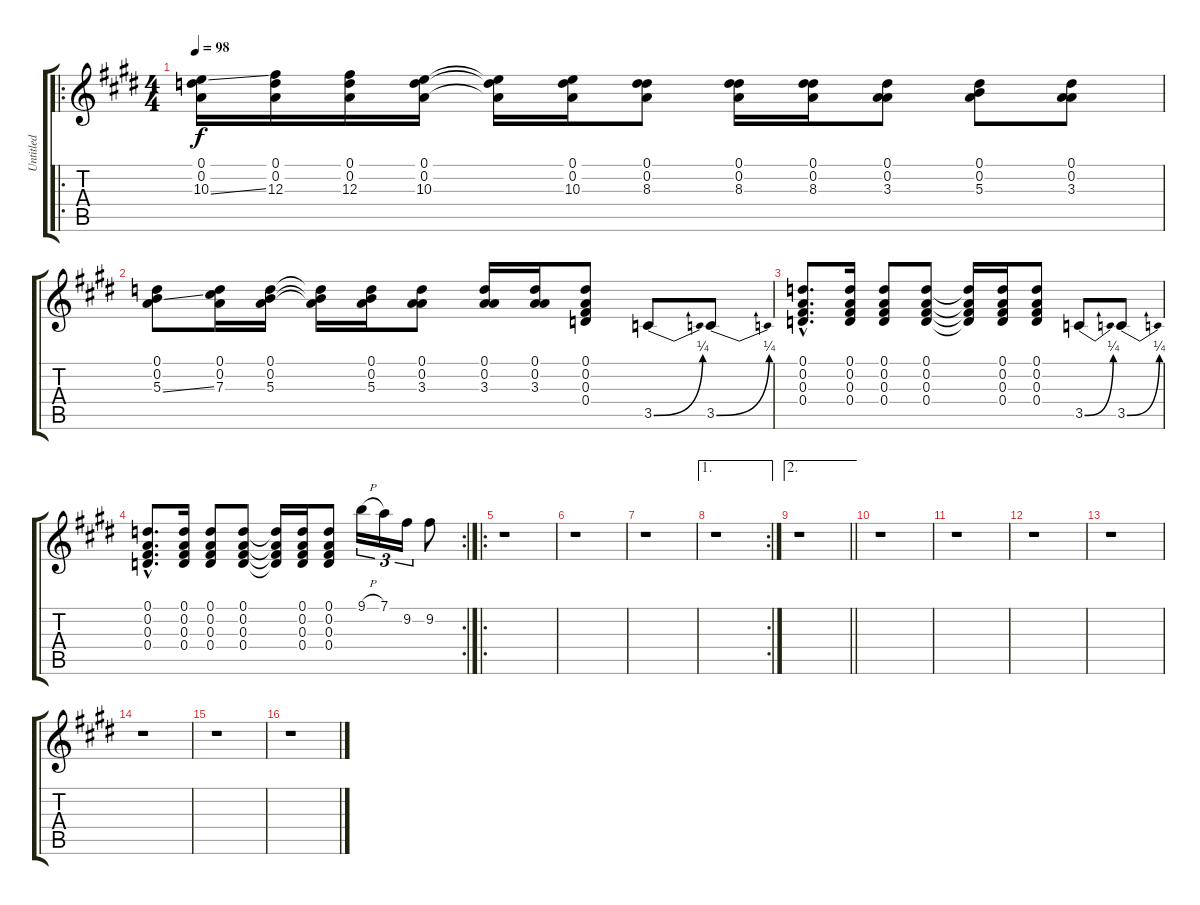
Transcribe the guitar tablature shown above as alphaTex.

\track ("Untitled" "Untitled") {instrument acousticguitarsteel}
\staff {score tabs}
\tuning (D4 A3 Gb3 D3 A2 D2) {hide}
\ro
\ts (4 4)
\tempo 98
\clef g2
\ks e
(0.1 0.2 10.3{ss}).16{dy f instrument acousticguitarsteel} (0.1 0.2 12.3).16 (0.1 0.2 12.3).16 (0.1 0.2 10.3).16 (0.1{t} 0.2{t} 10.3{t}).16 (0.1 0.2 10.3).16 (0.1 0.2 8.3).8 (0.1 0.2 8.3).16 (0.1 0.2 8.3).16 (0.1 0.2 3.3).8 (0.1 0.2 5.3).8 (0.1 0.2 3.3).8 |
\ks c#minor
(0.1 0.2 5.3{ss}).8 (0.1 0.2 7.3).16 (0.1 0.2 5.3).16 (0.1{t} 0.2{t} 5.3{t}).16 (0.1 0.2 5.3).16 (0.1 0.2 3.3).8 (0.1 0.2 3.3).16 (0.1 0.2 3.3).16 (0.1 0.2 0.3 0.4).8 3.5{be (bend 0 0 60 1)}.8 3.5{be (bend 0 0 60 1)}.8 |
\ks e
(0.1{hac} 0.2{hac} 0.3{hac} 0.4{hac}).8{d} (0.1 0.2 0.3 0.4).16 (0.1 0.2 0.3 0.4).8 (0.1 0.2 0.3 0.4).8 (0.1{t} 0.2{t} 0.3{t} 0.4{t}).16 (0.1 0.2 0.3 0.4).16 (0.1 0.2 0.3 0.4).8 3.5{be (bend 0 0 60 1)}.8 3.5{be (bend 0 0 60 1)}.8 |
\rc 2
\ks c#minor
(0.1{hac} 0.2{hac} 0.3{hac} 0.4{hac}).8{d} (0.1 0.2 0.3 0.4).16 (0.1 0.2 0.3 0.4).8 (0.1 0.2 0.3 0.4).8 (0.1{t} 0.2{t} 0.3{t} 0.4{t}).16 (0.1 0.2 0.3 0.4).16 (0.1 0.2 0.3 0.4).8 9.1{h}.16{tu (3 2)} 7.1.16{tu (3 2)} 9.2.16{tu (3 2)} 9.2.8 |
\ro
\ks e
r.1 |
\ks c#minor
r.1 |
\ks e
r.1 |
\ae 1
\rc 2
\ks c#minor
r.1 |
\ae 2
\barLineRight lightlight
r.1 |
\ks e
r.1 |
\ks c#minor
r.1 |
r.1 |
r.1 |
\ks e
r.1 |
\ks c#minor
r.1 |
r.1
